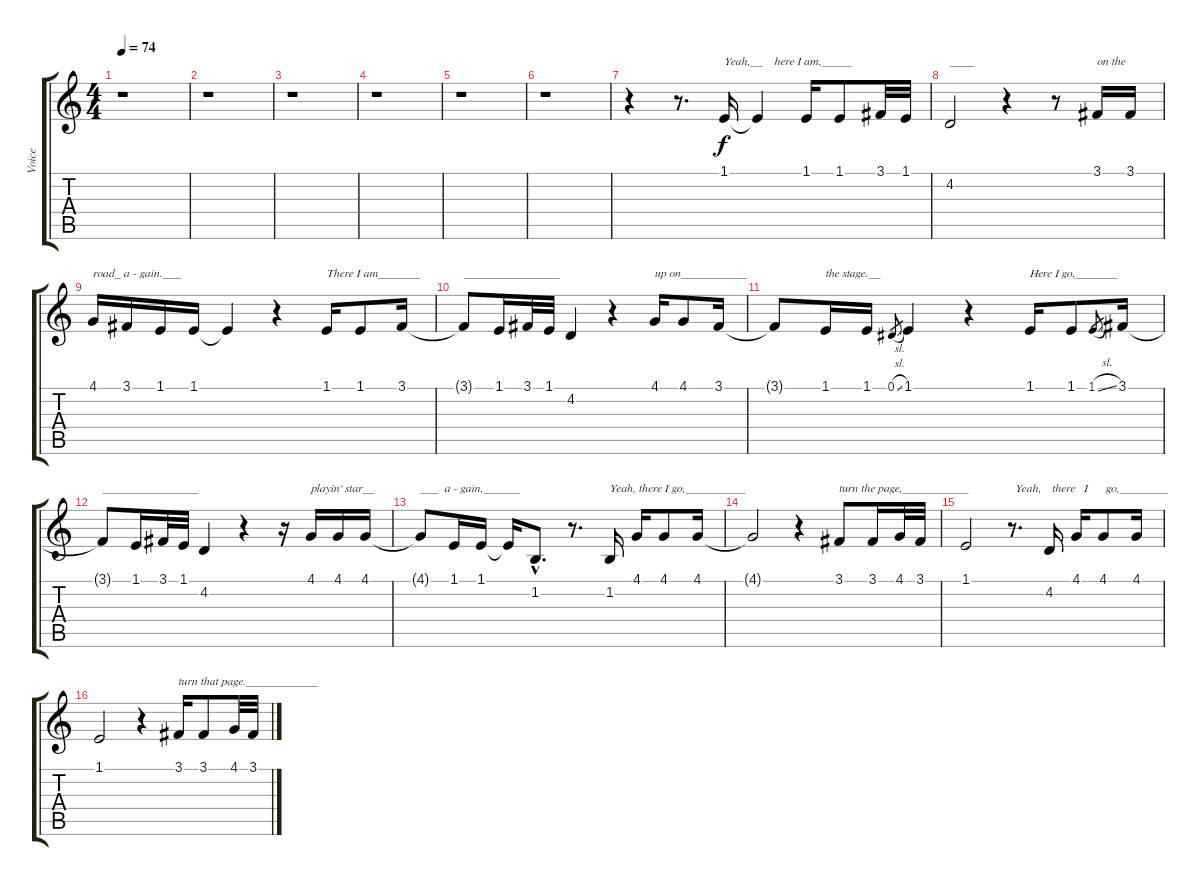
\track ("Voice" "Voice") {instrument lead6voice}
\staff {score tabs}
\tuning (Eb4 Bb3 Gb3 Db3 Ab2 Eb2) {hide}
\ts (4 4)
\tempo 74
\clef g2
\ks c
r.1{dy f} |
r.1 |
r.1 |
r.1 |
r.1 |
r.1 |
r.4 r.8{d} 1.1.16{txt "Yeah,__    here I am,_____"} 1.1{t}.4 1.1.16 1.1.8 3.1.32 1.1.32 |
4.2.2{txt "____"} r.4 r.8 3.1.16{txt "on the"} 3.1.16 |
4.1.16{txt "road_ a - gain.___"} 3.1.16 1.1.16 1.1.16 1.1{t}.4 r.4 1.1.16{txt "There I am_______"} 1.1.8 3.1.16 |
3.1{t}.8{txt "________________"} 1.1.16 3.1.32 1.1.32 4.2.4 r.4 4.1.16{txt "up on___________"} 4.1.8 3.1.16 |
3.1{t}.8 1.1.16{txt "the stage.__"} 1.1.16 0.1{sl}.8{gr} 1.1.4 r.4 1.1.16{txt "Here I go,_______"} 1.1.8 1.1{sl}.8{gr} 3.1.16 |
3.1{t}.8{txt "________________"} 1.1.16 3.1.32 1.1.32 4.2.4 r.4 r.16 4.1.16{txt "playin' star__"} 4.1.16 4.1.16 |
4.1{t}.8{txt "___  a - gain,______"} 1.1.16 1.1.16 1.1{t}.16 1.2{hac}.8{d} r.8{d} 1.2.16{txt "Yeah, there I go,__________"} 4.1.16 4.1.8 4.1.16 |
4.1{t}.2 r.4 3.1.8{txt "turn the page,___________"} 3.1.16 4.1.32 3.1.32 |
1.1.2 r.8{d txt " Yeah,"} 4.2.16{txt " there   I      go,________"} 4.1.16 4.1.8 4.1.16 |
1.1.2 r.4 3.1.16{txt "turn that page.____________"} 3.1.8 4.1.32 3.1.32
